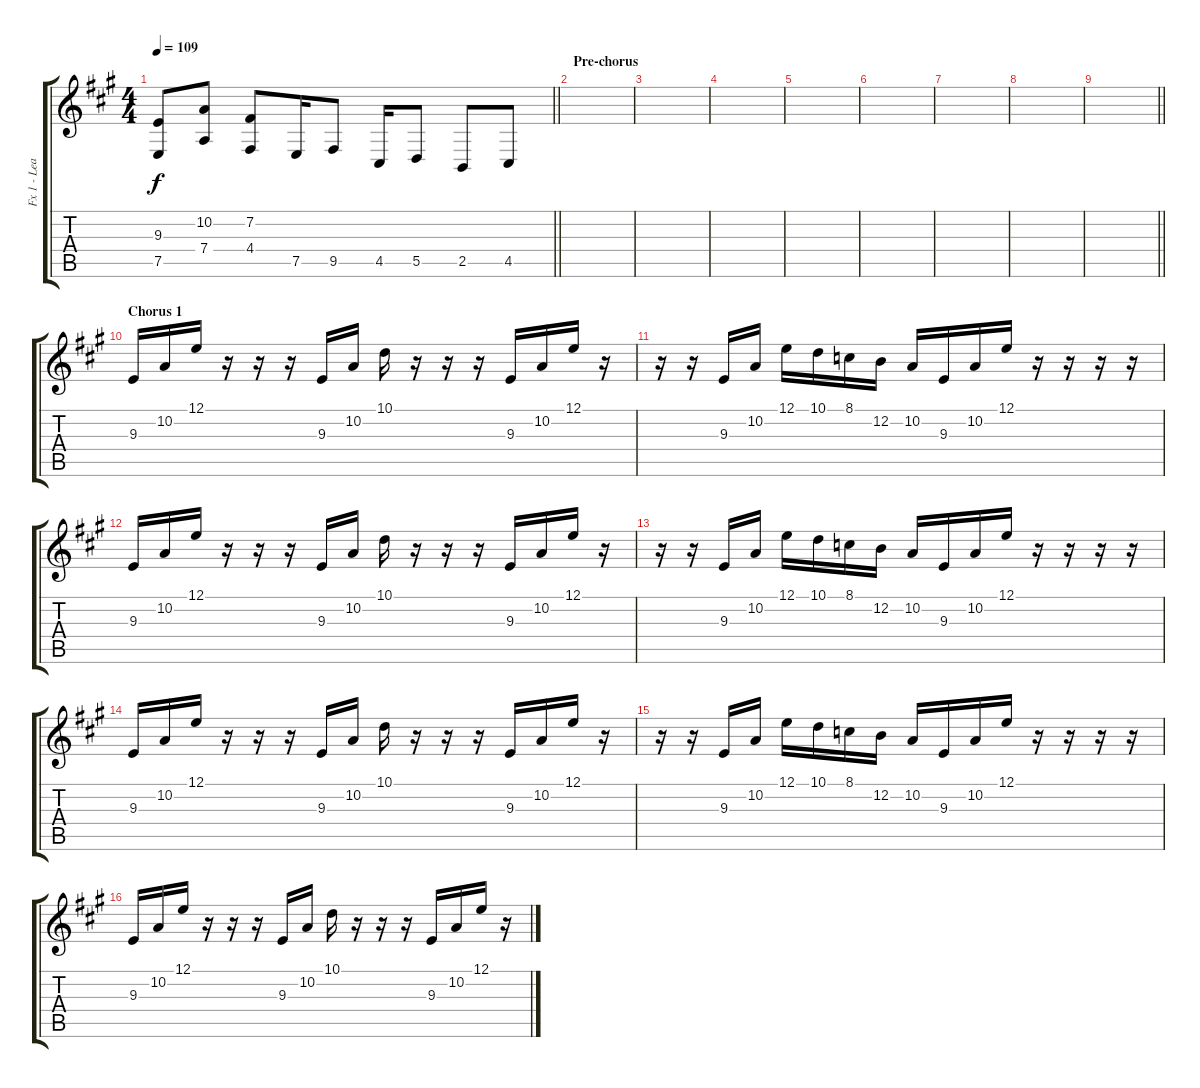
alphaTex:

\track ("Fx 1 - Lead" "Fx 1 - Lea") {instrument lead2sawtooth}
\staff {score tabs}
\tuning (E4 B3 G3 D3 A2 E2) {hide}
\ts (4 4)
\tempo 109
\clef g2
\barLineRight lightlight
\ks f#minor
(9.3 7.5).8{dy f} (10.2 7.4).8 (7.2 4.4).8 7.5.16 9.5.8 4.5.16 5.5.8 2.5.8 4.5.8 |
\section ("" "Pre-chorus")
|
|
|
|
|
|
|
\barLineRight lightlight
|
\section ("" "Chorus 1")
9.3.16{volume 11} 10.2.16 12.1.16 r.16 r.16 r.16 9.3.16 10.2.16 10.1.16 r.16 r.16 r.16 9.3.16 10.2.16 12.1.16 r.16 |
r.16 r.16 9.3.16 10.2.16 12.1.16 10.1.16 8.1.16 12.2.16 10.2.16 9.3.16 10.2.16 12.1.16 r.16 r.16 r.16 r.16 |
9.3.16{volume 11} 10.2.16 12.1.16 r.16 r.16 r.16 9.3.16 10.2.16 10.1.16 r.16 r.16 r.16 9.3.16 10.2.16 12.1.16 r.16 |
r.16 r.16 9.3.16 10.2.16 12.1.16 10.1.16 8.1.16 12.2.16 10.2.16 9.3.16 10.2.16 12.1.16 r.16 r.16 r.16 r.16 |
9.3.16{volume 11} 10.2.16 12.1.16 r.16 r.16 r.16 9.3.16 10.2.16 10.1.16 r.16 r.16 r.16 9.3.16 10.2.16 12.1.16 r.16 |
r.16 r.16 9.3.16 10.2.16 12.1.16 10.1.16 8.1.16 12.2.16 10.2.16 9.3.16 10.2.16 12.1.16 r.16 r.16 r.16 r.16 |
9.3.16{volume 11} 10.2.16 12.1.16 r.16 r.16 r.16 9.3.16 10.2.16 10.1.16 r.16 r.16 r.16 9.3.16 10.2.16 12.1.16 r.16
